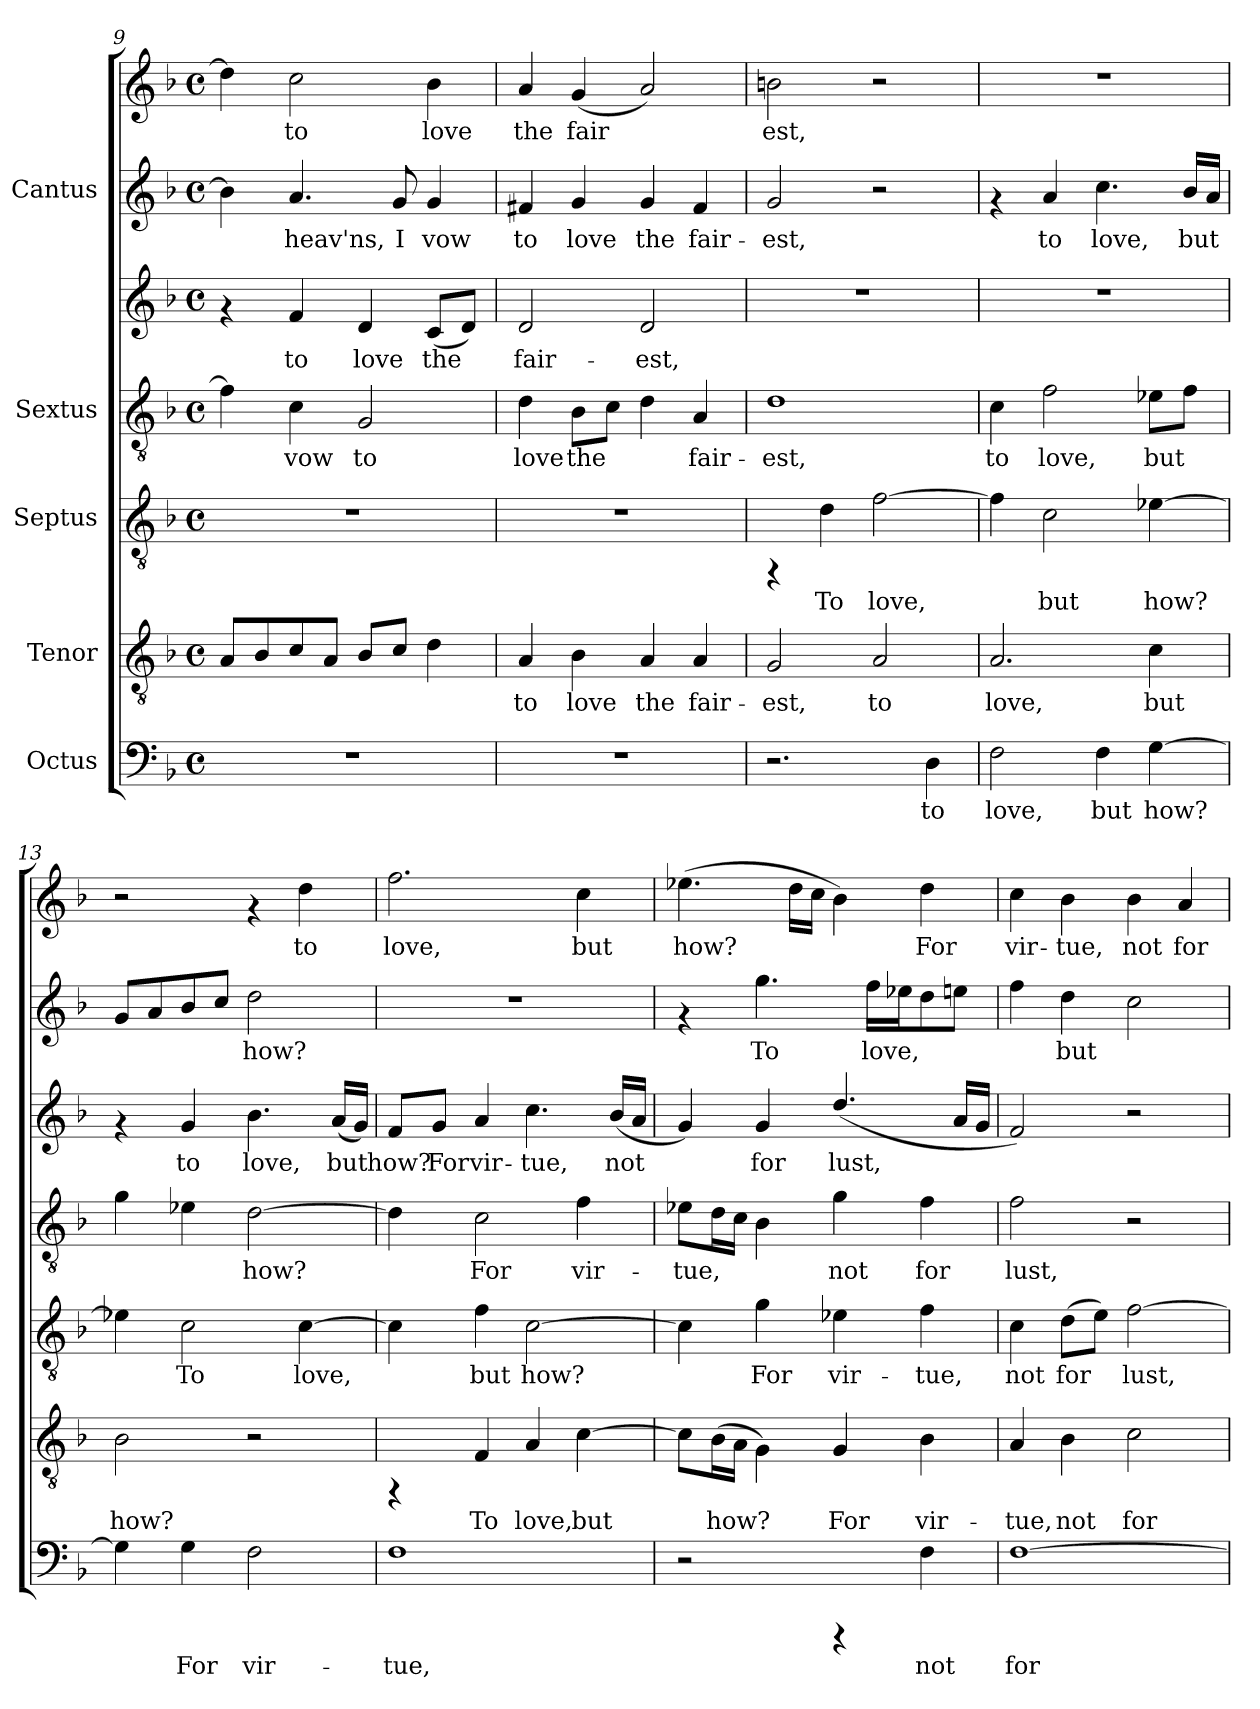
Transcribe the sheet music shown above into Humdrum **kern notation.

**kern	**text	**kern	**text	**kern	**text	**kern	**text	**kern	**text	**kern	**text	**kern	**text
*part5	*part5	*part4	*part4	*part3	*part3	*part2	*part2	*part2	*part2	*part1	*part1	*part1	*part1
*staff7	*staff7	*staff6	*staff6	*staff5	*staff5	*staff4	*staff4	*staff3	*staff3	*staff2	*staff2	*staff1	*staff1
*I"Octus	*	*I"Tenor	*	*I"Septus	*	*I"Sextus	*	*	*	*I"Cantus	*	*	*
!!LO:PB:g=z
*clefF4	*	*clefGv2	*	*clefGv2	*	*clefGv2	*	*clefG2	*	*clefG2	*	*clefG2	*
*k[b-]	*	*k[b-]	*	*k[b-]	*	*k[b-]	*	*k[b-]	*	*k[b-]	*	*k[b-]	*
*F:	*	*F:	*	*F:	*	*F:	*	*F:	*	*F:	*	*F:	*
*M4/4	*	*M4/4	*	*M4/4	*	*M4/4	*	*M4/4	*	*M4/4	*	*M4/4	*
*met(c)	*	*met(c)	*	*met(c)	*	*met(c)	*	*met(c)	*	*met(c)	*	*met(c)	*
=9	=9	=9	=9	=9	=9	=9	=9	=9	=9	=9	=9	=9	=9
!	!	!	!	!	!	!	!LO:LY:b:cj	!	!	!	!LO:LY:b:cj	!	!LO:LY:b:cj
1r	.	8A/L	.	1r	.	4f\]	.	4rf	.	4b-\]	.	4dd\]	.
.	.	8B-/	.	.	.	.	.	.	.	.	.	.	.
!	!	!	!	!	!	!	!LO:LY:b:cj	!	!LO:LY:b:cj	!	!LO:LY:b:cj	!	!LO:LY:b:cj
.	.	8c/	.	.	.	4c\	vow	4f/	to	4.a/	heav'ns,	2cc\	to
.	.	8A/J	.	.	.	.	.	.	.	.	.	.	.
!	!	!	!	!	!	!	!LO:LY:b:cj	!	!LO:LY:b:cj	!	!	!	!
.	.	8B-/L	.	.	.	2G/	to	4d/	love	.	.	.	.
!	!	!	!	!	!	!	!	!	!	!	!LO:LY:b:cj	!	!
.	.	8c/J	.	.	.	.	.	.	.	8g/	I	.	.
!	!	!	!	!	!	!	!	!	!LO:LY:b:cj	!	!LO:LY:b:cj	!	!LO:LY:b:cj
.	.	4d\	.	.	.	.	.	(<8c/L	the	4g/	vow	4b-\	love
!	!	!	!	!	!	!	!	!	!LO:LY:b:cj	!	!	!	!
.	.	.	.	.	.	.	.	8d/J)	.	.	.	.	.
=10	=10	=10	=10	=10	=10	=10	=10	=10	=10	=10	=10	=10	=10
!	!	!	!LO:LY:b:cj	!	!	!	!LO:LY:b:cj	!	!LO:LY:b:cj	!	!LO:LY:b:cj	!	!LO:LY:b:cj
1r	.	4A/	to	1r	.	4d\	love	2d/	fair-	4f#X/	-to	4a/	the
!	!	!	!LO:LY:b:cj	!	!	!	!LO:LY:b:cj	!	!	!	!LO:LY:b:cj	!	!LO:LY:b:cj
.	.	4B-\	love	.	.	8B-\L	the	.	.	4g/	love	(<4g/	fair-
!	!	!	!	!	!	!	!LO:LY:b:cj	!	!	!	!	!	!
.	.	.	.	.	.	8c\J	.	.	.	.	.	.	.
!	!	!	!LO:LY:b:cj	!	!	!	!LO:LY:b:cj	!	!LO:LY:b:cj	!	!LO:LY:b:cj	!	!LO:LY:b:cj
.	.	4A/	the	.	.	4d\	.	2d/	-est,	4g/	the	2a/)	--
!	!	!	!LO:LY:b:cj	!	!	!	!LO:LY:b:cj	!	!	!	!LO:LY:b:cj	!	!
.	.	4A/	fair-	.	.	4A/	fair-	.	.	4f#/	fair-	.	.
=11	=11	=11	=11	=11	=11	=11	=11	=11	=11	=11	=11	=11	=11
!	!	!	!LO:LY:b:cj	!	!	!	!LO:LY:b:cj	!	!	!	!LO:LY:b:cj	!	!LO:LY:b:cj
2.r	.	2G/	-est,	4rFF	.	1d	-est,	1r	.	2g/	est,	2bn\	-est,
!	!	!	!	!	!LO:LY:b:cj	!	!	!	!	!	!	!	!
.	.	.	.	4d\	To	.	.	.	.	.	.	.	.
!	!	!	!LO:LY:b:cj	!	!LO:LY:b:cj	!	!	!	!	!	!	!	!
.	.	2A/	to	[>2f\	love,	.	.	.	.	2r	.	2r	.
!	!LO:LY:b:cj	!	!	!	!	!	!	!	!	!	!	!	!
4D\	to	.	.	.	.	.	.	.	.	.	.	.	.
=12	=12	=12	=12	=12	=12	=12	=12	=12	=12	=12	=12	=12	=12
!	!LO:LY:b:cj	!	!LO:LY:b:cj	!	!LO:LY:b:cj	!	!LO:LY:b:cj	!	!	!	!	!	!
2F\	love,	2.A/	love,	4f\]	.	4c\	to	1r	.	4rf	.	1r	.
!	!	!	!	!	!LO:LY:b:cj	!	!LO:LY:b:cj	!	!	!	!LO:LY:b:cj	!	!
.	.	.	.	2c\	but	2f\	love,	.	.	4a/	to	.	.
!	!LO:LY:b:cj	!	!	!	!	!	!	!	!	!	!LO:LY:b:cj	!	!
4F\	but	.	.	.	.	.	.	.	.	4.cc\	love,	.	.
!	!LO:LY:b:cj	!	!LO:LY:b:cj	!	!LO:LY:b:cj	!	!LO:LY:b:cj	!	!	!	!	!	!
[>4G\	how?	4c\	but	[>4e-X\	how?	8e-X\L	but	.	.	.	.	.	.
!	!	!	!	!	!	!	!LO:LY:b:cj	!	!	!	!LO:LY:b:cj	!	!
.	.	.	.	.	.	8f\J	.	.	.	16b-/L	but	.	.
!	!	!	!	!	!	!	!	!	!	!	!LO:LY:b:cj	!	!
.	.	.	.	.	.	.	.	.	.	16a/J	.	.	.
!!LO:LB:g=z
=13	=13	=13	=13	=13	=13	=13	=13	=13	=13	=13	=13	=13	=13
!	!LO:LY:b:cj	!	!LO:LY:b:cj	!	!LO:LY:b:cj	!	!LO:LY:b:cj	!	!	!	!LO:LY:b:cj	!	!
4G\]	.	2B-\	how?	4e-X\]	.	4g\	.	4rf	.	8g/L	.	2r	.
!	!	!	!	!	!	!	!	!	!	!	!LO:LY:b:cj	!	!
.	.	.	.	.	.	.	.	.	.	8a/	.	.	.
!	!LO:LY:b:cj	!	!	!	!LO:LY:b:cj	!	!LO:LY:b:cj	!	!LO:LY:b:cj	!	!LO:LY:b:cj	!	!
4G\	For	.	.	2c\	To	4e-X\	.	4g/	to	8b-/	.	.	.
!	!	!	!	!	!	!	!	!	!	!	!LO:LY:b:cj	!	!
.	.	.	.	.	.	.	.	.	.	8cc/J	.	.	.
!	!LO:LY:b:cj	!	!	!	!	!	!LO:LY:b:cj	!	!LO:LY:b:cj	!	!LO:LY:b:cj	!	!
2F\	vir-	2r	.	.	.	[>2d\	how?	4.b-\	love,	2dd\	how?	4rf	.
!	!	!	!	!	!LO:LY:b:cj	!	!	!	!	!	!	!	!LO:LY:b:cj
.	.	.	.	[>4c\	love,	.	.	.	.	.	.	4dd\	to
!	!	!	!	!	!	!	!	!	!LO:LY:b:cj	!	!	!	!
.	.	.	.	.	.	.	.	(<16a/L	but	.	.	.	.
!	!	!	!	!	!	!	!	!	!LO:LY:b:cj	!	!	!	!
.	.	.	.	.	.	.	.	16g/J)	.	.	.	.	.
=14	=14	=14	=14	=14	=14	=14	=14	=14	=14	=14	=14	=14	=14
!	!LO:LY:b:cj	!	!	!	!LO:LY:b:cj	!	!LO:LY:b:cj	!	!LO:LY:b:cj	!	!	!	!LO:LY:b:cj
1F	-tue,	4rFF	.	4c\]	.	4d\]	.	8f/L	how?	1r	.	2.ff\	love,
!	!	!	!	!	!	!	!	!	!LO:LY:b:cj	!	!	!	!
.	.	.	.	.	.	.	.	8g/J	For	.	.	.	.
!	!	!	!LO:LY:b:cj	!	!LO:LY:b:cj	!	!LO:LY:b:cj	!	!LO:LY:b:cj	!	!	!	!
.	.	4F/	To	4f\	but	2c\	For	4a/	vir-	.	.	.	.
!	!	!	!LO:LY:b:cj	!	!LO:LY:b:cj	!	!	!	!LO:LY:b:cj	!	!	!	!
.	.	4A/	love,	[>2c\	how?	.	.	4.cc\	-tue,	.	.	.	.
!	!	!	!LO:LY:b:cj	!	!	!	!LO:LY:b:cj	!	!	!	!	!	!LO:LY:b:cj
.	.	[>4c\	but	.	.	4f\	vir-	.	.	.	.	4cc\	but
!	!	!	!	!	!	!	!	!	!LO:LY:b:cj	!	!	!	!
.	.	.	.	.	.	.	.	(<16b-/L	not	.	.	.	.
!	!	!	!	!	!	!	!	!	!LO:LY:b:cj	!	!	!	!
.	.	.	.	.	.	.	.	16a/J	.	.	.	.	.
=15	=15	=15	=15	=15	=15	=15	=15	=15	=15	=15	=15	=15	=15
!	!	!	!LO:LY:b:cj	!	!LO:LY:b:cj	!	!LO:LY:b:cj	!	!LO:LY:b:cj	!	!	!	!LO:LY:b:cj
2r	.	8c\L]	.	4c\]	.	8e-X\L	tue,	4g/)	-	4rf	.	(>4.ee-X\	how?
!	!	!	!LO:LY:b:cj	!	!	!	!LO:LY:b:cj	!	!	!	!	!	!
.	.	(>16B-\	how?	.	.	16d\	.	.	.	.	.	.	.
!	!	!	!LO:LY:b:cj	!	!	!	!LO:LY:b:cj	!	!	!	!	!	!
.	.	16A\J	.	.	.	16c\J	.	.	.	.	.	.	.
!	!	!	!LO:LY:b:cj	!	!LO:LY:b:cj	!	!LO:LY:b:cj	!	!LO:LY:b:cj	!	!LO:LY:b:cj	!	!
.	.	4G\)	.	4g\	For	4B-\	.	4g/	for	4.gg\	To	.	.
!	!	!	!	!	!	!	!	!	!	!	!	!	!LO:LY:b:cj
.	.	.	.	.	.	.	.	.	.	.	.	16dd\L	.
!	!	!	!	!	!	!	!	!	!	!	!	!	!LO:LY:b:cj
.	.	.	.	.	.	.	.	.	.	.	.	16cc\J	.
!	!	!	!LO:LY:b:cj	!	!LO:LY:b:cj	!	!LO:LY:b:cj	!	!LO:LY:b:cj	!	!	!	!LO:LY:b:cj
4rCCC	.	4G/	For	4e-X\	vir-	4g\	not	(<4.dd/	lust,	.	.	4b-\)	.
!	!	!	!	!	!	!	!	!	!	!	!LO:LY:b:cj	!	!
.	.	.	.	.	.	.	.	.	.	16ff\L	love,	.	.
!	!	!	!	!	!	!	!	!	!	!	!LO:LY:b:cj	!	!
.	.	.	.	.	.	.	.	.	.	16ee-X\	.	.	.
!	!LO:LY:b:cj	!	!LO:LY:b:cj	!	!LO:LY:b:cj	!	!LO:LY:b:cj	!	!	!	!LO:LY:b:cj	!	!LO:LY:b:cj
4F\	not	4B-\	vir-	4f\	-tue,	4f\	for	.	.	8dd\	.	4dd\	For
!	!	!	!	!	!	!	!	!	!LO:LY:b:cj	!	!LO:LY:b:cj	!	!
.	.	.	.	.	.	.	.	16a/L	.	8een\J	.	.	.
!	!	!	!	!	!	!	!	!	!LO:LY:b:cj	!	!	!	!
.	.	.	.	.	.	.	.	16g/J	.	.	.	.	.
!!LO:PB:g=z
=16	=16	=16	=16	=16	=16	=16	=16	=16	=16	=16	=16	=16	=16
!	!LO:LY:b:cj	!	!LO:LY:b:cj	!	!LO:LY:b:cj	!	!LO:LY:b:cj	!	!	!	!LO:LY:b:cj	!	!LO:LY:b:cj
[>1F	for	4A/	-tue,	4c\	not	2f\	lust,	2f/)	.	4ff\	.	4cc\	vir-
!	!	!	!LO:LY:b:cj	!	!LO:LY:b:cj	!	!	!	!	!	!LO:LY:b:cj	!	!LO:LY:b:cj
.	.	4B-\	not	(>8d\L	for	.	.	.	.	4dd\	but	4b-\	-tue,
!	!	!	!	!	!LO:LY:b:cj	!	!	!	!	!	!	!	!
.	.	.	.	8e\J)	.	.	.	.	.	.	.	.	.
!	!	!	!LO:LY:b:cj	!	!LO:LY:b:cj	!	!	!	!	!	!LO:LY:b:cj	!	!LO:LY:b:cj
.	.	2c\	for	[>2f\	lust,	2r	.	2r	.	2cc\	.	4b-\	not
!	!	!	!	!	!	!	!	!	!	!	!	!	!LO:LY:b:cj
.	.	.	.	.	.	.	.	.	.	.	.	4a/	for
=	=	=	=	=	=	=	=	=	=	=	=	=	=
*-	*-	*-	*-	*-	*-	*-	*-	*-	*-	*-	*-	*-	*-
